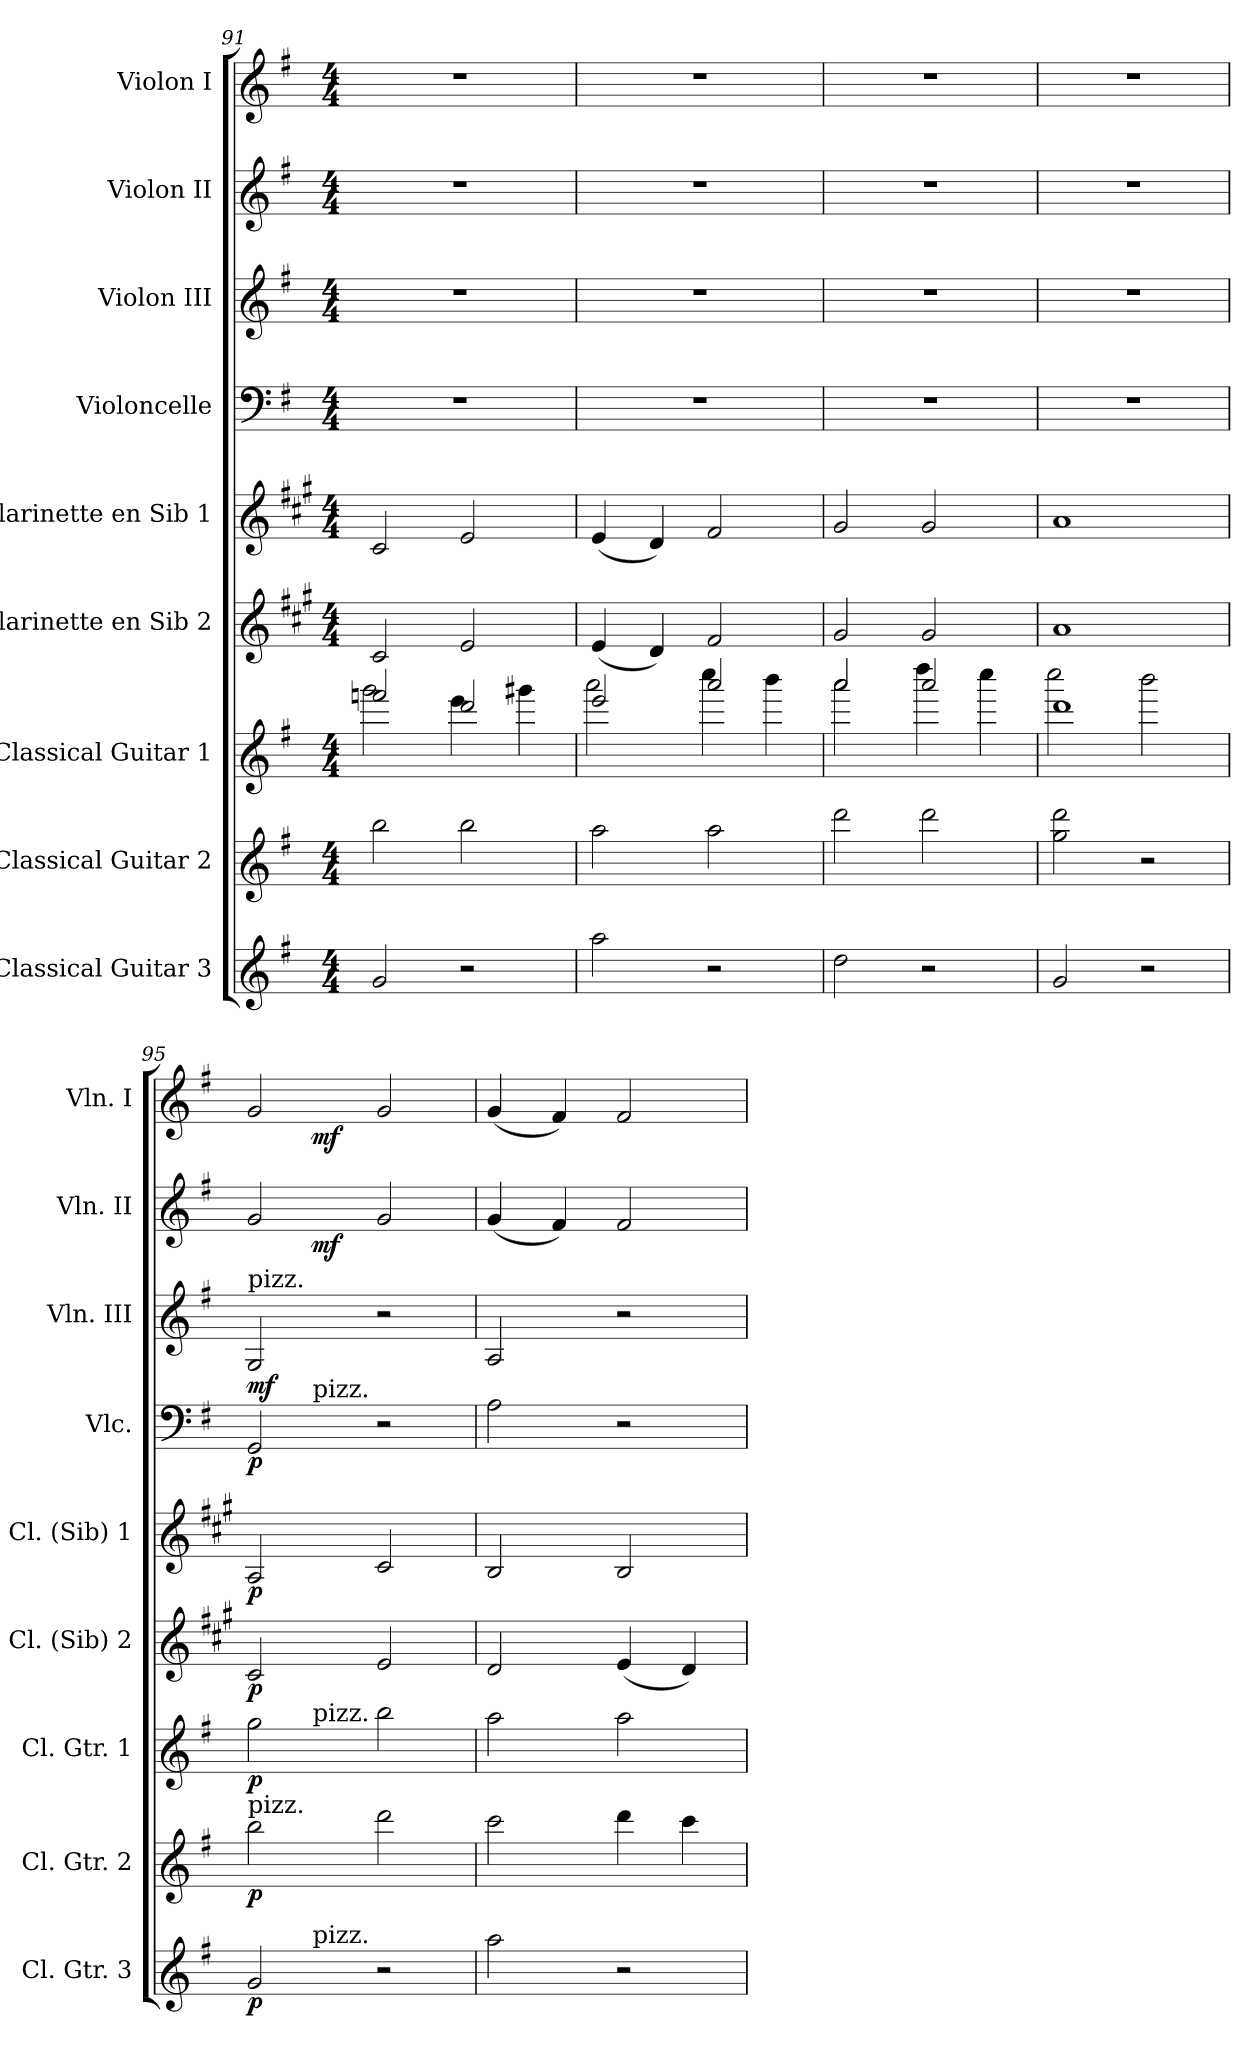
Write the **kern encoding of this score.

**kern	**dynam	**kern	**dynam	**kern	**dynam	**kern	**dynam	**kern	**dynam	**kern	**dynam	**kern	**dynam	**kern	**dynam	**kern	**dynam
*part9	*part9	*part8	*part8	*part7	*part7	*part6	*part6	*part5	*part5	*part4	*part4	*part3	*part3	*part2	*part2	*part1	*part1
*staff9	*staff9	*staff8	*staff8	*staff7	*staff7	*staff6	*staff6	*staff5	*staff5	*staff4	*staff4	*staff3	*staff3	*staff2	*staff2	*staff1	*staff1
*I"Classical Guitar 3	*	*I"Classical Guitar 2	*	*I"Classical Guitar 1	*	*I"Clarinette en Sib 2	*	*I"Clarinette en Sib 1	*	*I"Violoncelle	*	*I"Violon III	*	*I"Violon II	*	*I"Violon I	*
*I'Cl. Gtr. 3	*	*I'Cl. Gtr. 2	*	*I'Cl. Gtr. 1	*	*I'Cl. (Sib) 2	*	*I'Cl. (Sib) 1	*	*I'Vlc.	*	*I'Vln. III	*	*I'Vln. II	*	*I'Vln. I	*
!!LO:PB:g=z
*clefG2	*	*clefG2	*	*clefG2	*	*clefG2	*	*clefG2	*	*clefF4	*	*clefG2	*	*clefG2	*	*clefG2	*
*ITrd7c12	*	*ITrd7c12	*	*ITrd7c12	*	*ITrd1c2	*	*ITrd1c2	*	*	*	*	*	*	*	*	*
*k[f#]	*	*k[f#]	*	*k[f#]	*	*k[f#]	*	*k[f#]	*	*k[f#]	*	*k[f#]	*	*k[f#]	*	*k[f#]	*
*G:	*	*G:	*	*G:	*	*G:	*	*G:	*	*G:	*	*G:	*	*G:	*	*G:	*
*M4/4	*	*M4/4	*	*M4/4	*	*M4/4	*	*M4/4	*	*M4/4	*	*M4/4	*	*M4/4	*	*M4/4	*
=91	=91	=91	=91	=91	=91	=91	=91	=91	=91	=91	=91	=91	=91	=91	=91	=91	=91
*	*	*	*	*^	*	*	*	*	*	*	*	*	*	*	*	*	*
2G/	.	2b\	.	2ffn/	2gg\	.	2B/	.	2B/	.	1r	.	1r	.	1r	.	1r	.
2r	.	2b\	.	2dd/	4ee\	.	2d/	.	2d/	.	.	.	.	.	.	.	.	.
.	.	.	.	.	4gg#X\	.	.	.	.	.	.	.	.	.	.	.	.	.
=92	=92	=92	=92	=92	=92	=92	=92	=92	=92	=92	=92	=92	=92	=92	=92	=92	=92	=92
2a\	.	2a\	.	2ee/	2aa\	.	(<4d/	.	(<4d/	.	1r	.	1r	.	1r	.	1r	.
.	.	.	.	.	.	.	4c/)	.	4c/)	.	.	.	.	.	.	.	.	.
2r	.	2a\	.	2aa/	4ccc\	.	2e/	.	2e/	.	.	.	.	.	.	.	.	.
.	.	.	.	.	4bb\	.	.	.	.	.	.	.	.	.	.	.	.	.
=93	=93	=93	=93	=93	=93	=93	=93	=93	=93	=93	=93	=93	=93	=93	=93	=93	=93	=93
2d\	.	2dd\	.	2aa/	2aa\	.	2f#/	.	2f#/	.	1r	.	1r	.	1r	.	1r	.
2r	.	2dd\	.	2aa/	4ddd\	.	2f#/	.	2f#/	.	.	.	.	.	.	.	.	.
.	.	.	.	.	4ccc\	.	.	.	.	.	.	.	.	.	.	.	.	.
=94	=94	=94	=94	=94	=94	=94	=94	=94	=94	=94	=94	=94	=94	=94	=94	=94	=94	=94
2G/	.	2g\ 2dd\	.	1dd	2ccc\	.	1g	.	1g	.	1r	.	1r	.	1r	.	1r	.
2r	.	2r	.	.	2bb\	.	.	.	.	.	.	.	.	.	.	.	.	.
=95	=95	=95	=95	=95	=95	=95	=95	=95	=95	=95	=95	=95	=95	=95	=95	=95	=95	=95
!	!	!	!	!	!	!	!	!	!	!	!	!	!LO:TX:a:t=pizz.	!	!	!	!	!
!	!	!LO:TX:a:t=pizz.	!	!	!	!	!	!	!	!	!	!	!	!	!	!	!	!
!	!LO:DY:b	!	!LO:DY:b	!	!	!LO:DY:b	!	!LO:DY:b	!	!LO:DY:b	!	!LO:DY:b	!	!LO:DY:b	!	!	!	!
*^	*	*	*	*	*	*	*	*	*	*	*^	*	*	*	*^	*	*^	*
2G/	4ryy	p	2b\	p	2g\	4ryy	p	2B/	p	2G/	p	2GG/	4ryy	p	2G/	mf	2g/	4ryy	.	2g/	4ryy	.
!	!	!	!	!	!	!	!	!	!	!	!	!	!LO:TX:a:t=pizz.	!	!	!	!	!	!	!	!	!
!	!	!	!	!	!	!LO:TX:a:t=pizz.	!	!	!	!	!	!	!	!	!	!	!	!	!	!	!	!
!	!LO:TX:a:t=pizz.	!	!	!	!	!	!	!	!	!	!	!	!	!	!	!	!	!	!	!	!	!
!	!	!	!	!	!	!	!	!	!	!	!	!	!	!	!	!	!	!	!LO:DY:b	!	!	!LO:DY:b
.	2.ryy	.	.	.	.	2.ryy	.	.	.	.	.	.	2.ryy	.	.	.	.	2.ryy	mf	.	2.ryy	mf
2r	.	.	2dd\	.	2b\	.	.	2d/	.	2B/	.	2r	.	.	2r	.	2g/	.	.	2g/	.	.
*	*	*	*	*	*	*	*	*	*	*	*	*	*	*	*	*	*v	*v	*	*	*	*
*v	*v	*	*	*	*v	*v	*	*	*	*	*	*v	*v	*	*	*	*	*	*v	*v	*
=96	=96	=96	=96	=96	=96	=96	=96	=96	=96	=96	=96	=96	=96	=96	=96	=96	=96
2a\	.	2cc\	.	2a\	.	2c/	.	2A/	.	2A\	.	2A/	.	(<4g/	.	(<4g/	.
.	.	.	.	.	.	.	.	.	.	.	.	.	.	4f#/)	.	4f#/)	.
2r	.	4dd\	.	2a\	.	(<4d/	.	2A/	.	2r	.	2r	.	2f#/	.	2f#/	.
.	.	4cc\	.	.	.	4c/)	.	.	.	.	.	.	.	.	.	.	.
=	=	=	=	=	=	=	=	=	=	=	=	=	=	=	=	=	=
*-	*-	*-	*-	*-	*-	*-	*-	*-	*-	*-	*-	*-	*-	*-	*-	*-	*-
